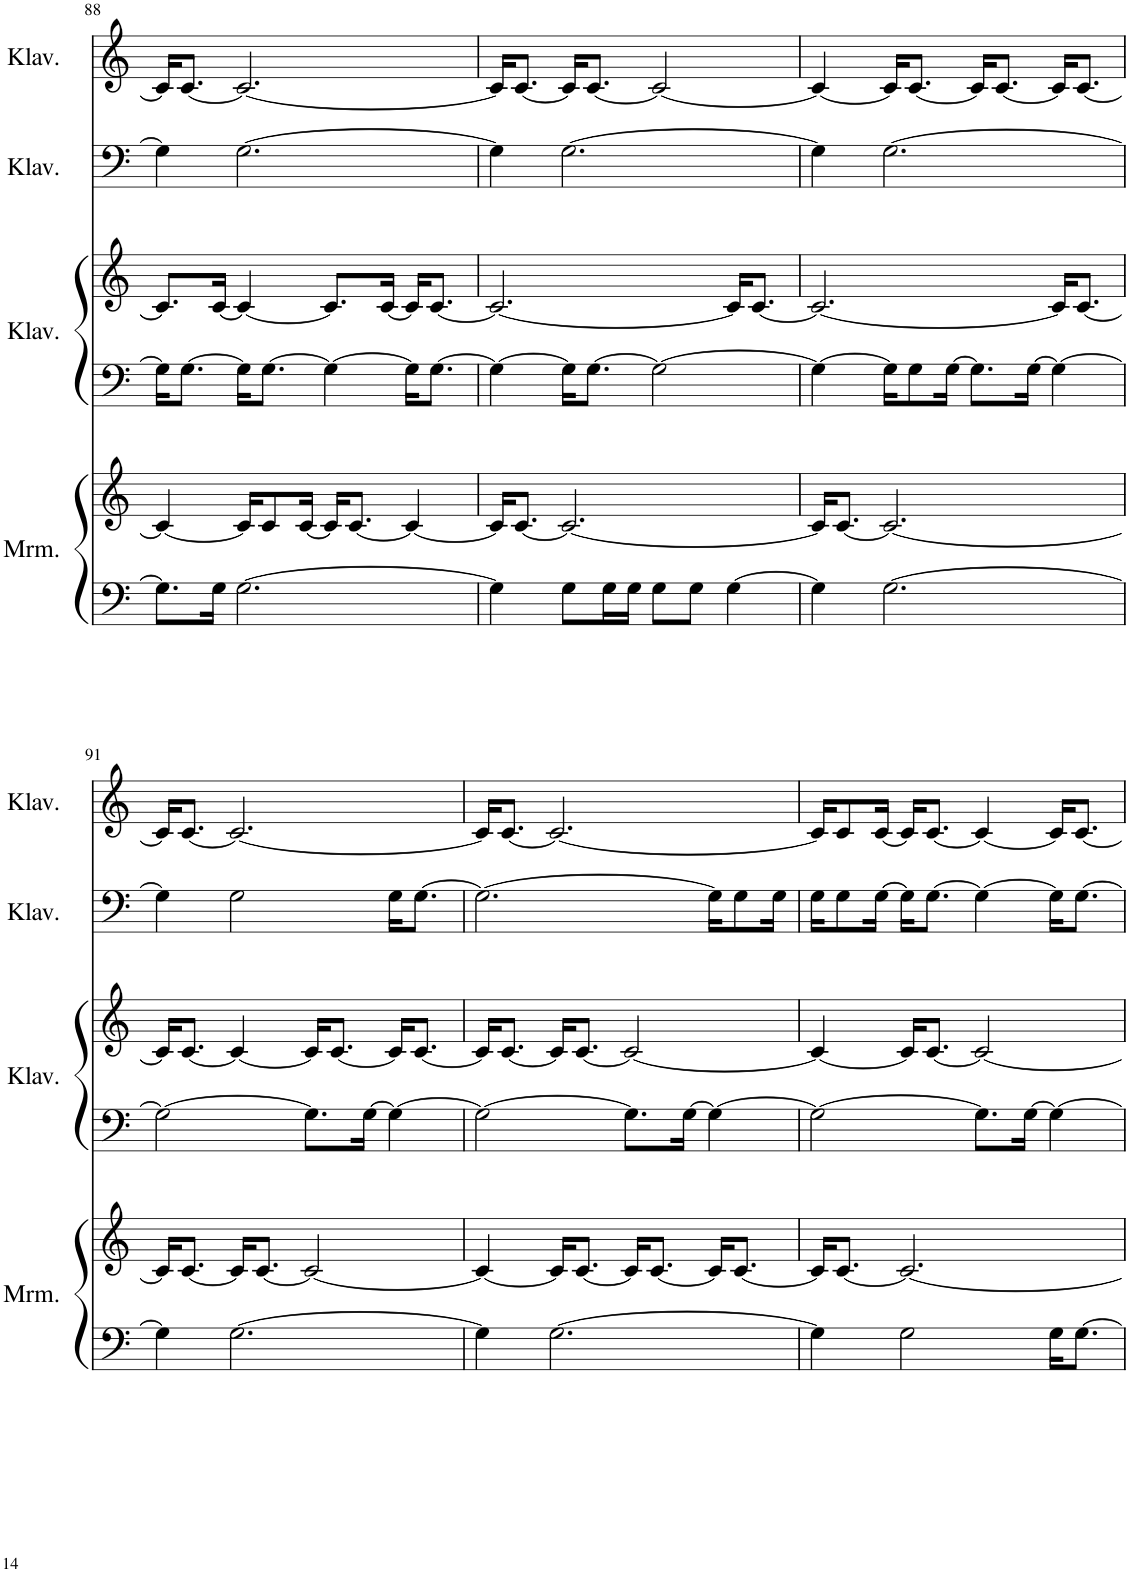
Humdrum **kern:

**kern	**kern	**kern	**kern	**kern	**kern
*part4	*part4	*part3	*part3	*part2	*part1
*staff6	*staff5	*staff4	*staff3	*staff2	*staff1
*I"Marimba	*	*I"Klavier	*	*I"Klavier	*I"Klavier
*I'Mrm.	*	*I'Klav.	*	*I'Klav.	*I'Klav.
!!LO:PB:g=z
*clefF4	*clefG2	*clefF4	*clefG2	*clefF4	*clefG2
*k[]	*k[]	*k[]	*k[]	*k[]	*k[]
*M4/4	*M4/4	*M4/4	*M4/4	*M4/4	*M4/4
=88	=88	=88	=88	=88	=88
8.G\L]	4c/_	16G\KL]	8.c/L]	4G\]	16c/KL]
.	.	[8.G\J	.	.	[8.c/J
16G\Jk	.	.	[16c/Jk	.	.
[2.G\	16c/KL]	16G\KL]	4c/_	[2.G\	2.c/_
.	8c/	[8.G\J	.	.	.
.	[16c/Jk	.	.	.	.
.	16c/KL]	4G\_	8.c/L]	.	.
.	[8.c/J	.	.	.	.
.	.	.	[16c/Jk	.	.
.	4c/_	16G\KL]	16c/KL]	.	.
.	.	[8.G\J	[8.c/J	.	.
=89	=89	=89	=89	=89	=89
4G\]	16c/KL]	4G\_	2.c/_	4G\]	16c/KL]
.	[8.c/J	.	.	.	[8.c/J
8G\L	2.c/_	16G\KL]	.	[2.G\	16c/KL]
.	.	[8.G\J	.	.	[8.c/J
16G\L	.	.	.	.	.
16G\JJ	.	.	.	.	.
8G\L	.	2G\_	.	.	2c/_
8G\J	.	.	.	.	.
[4G\	.	.	16c/KL]	.	.
.	.	.	[8.c/J	.	.
=90	=90	=90	=90	=90	=90
4G\]	16c/KL]	4G\_	2.c/_	4G\]	4c/_
.	[8.c/J	.	.	.	.
[2.G\	2.c/_	16G\KL]	.	[2.G\	16c/KL]
.	.	8G\	.	.	[8.c/J
.	.	[16G\Jk	.	.	.
.	.	8.G\L]	.	.	16c/KL]
.	.	.	.	.	[8.c/J
.	.	[16G\Jk	.	.	.
.	.	4G\_	16c/KL]	.	16c/KL]
.	.	.	[8.c/J	.	[8.c/J
!!LO:LB:g=z
=91	=91	=91	=91	=91	=91
4G\]	16c/KL]	2G\_	16c/KL]	4G\]	16c/KL]
.	[8.c/J	.	[8.c/J	.	[8.c/J
[2.G\	16c/KL]	.	4c/_	2G\	2.c/_
.	[8.c/J	.	.	.	.
.	2c/_	8.G\L]	16c/KL]	.	.
.	.	.	[8.c/J	.	.
.	.	[16G\Jk	.	.	.
.	.	4G\_	16c/KL]	16G\KL	.
.	.	.	[8.c/J	[8.G\J	.
=92	=92	=92	=92	=92	=92
4G\]	4c/_	2G\_	16c/KL]	2.G\_	16c/KL]
.	.	.	[8.c/J	.	[8.c/J
[2.G\	16c/KL]	.	16c/KL]	.	2.c/_
.	[8.c/J	.	[8.c/J	.	.
.	16c/KL]	8.G\L]	2c/_	.	.
.	[8.c/J	.	.	.	.
.	.	[16G\Jk	.	.	.
.	16c/KL]	4G\_	.	16G\KL]	.
.	[8.c/J	.	.	8G\	.
.	.	.	.	16G\Jk	.
=93	=93	=93	=93	=93	=93
4G\]	16c/KL]	2G\_	4c/_	16G\KL	16c/KL]
.	[8.c/J	.	.	8G\	8c/
.	.	.	.	[16G\Jk	[16c/Jk
2G\	2.c/_	.	16c/KL]	16G\KL]	16c/KL]
.	.	.	[8.c/J	[8.G\J	[8.c/J
.	.	8.G\L]	2c/_	4G\_	4c/_
.	.	[16G\Jk	.	.	.
16G\KL	.	4G\_	.	16G\KL]	16c/KL]
[8.G\J	.	.	.	[8.G\J	[8.c/J
=	=	=	=	=	=
*-	*-	*-	*-	*-	*-
